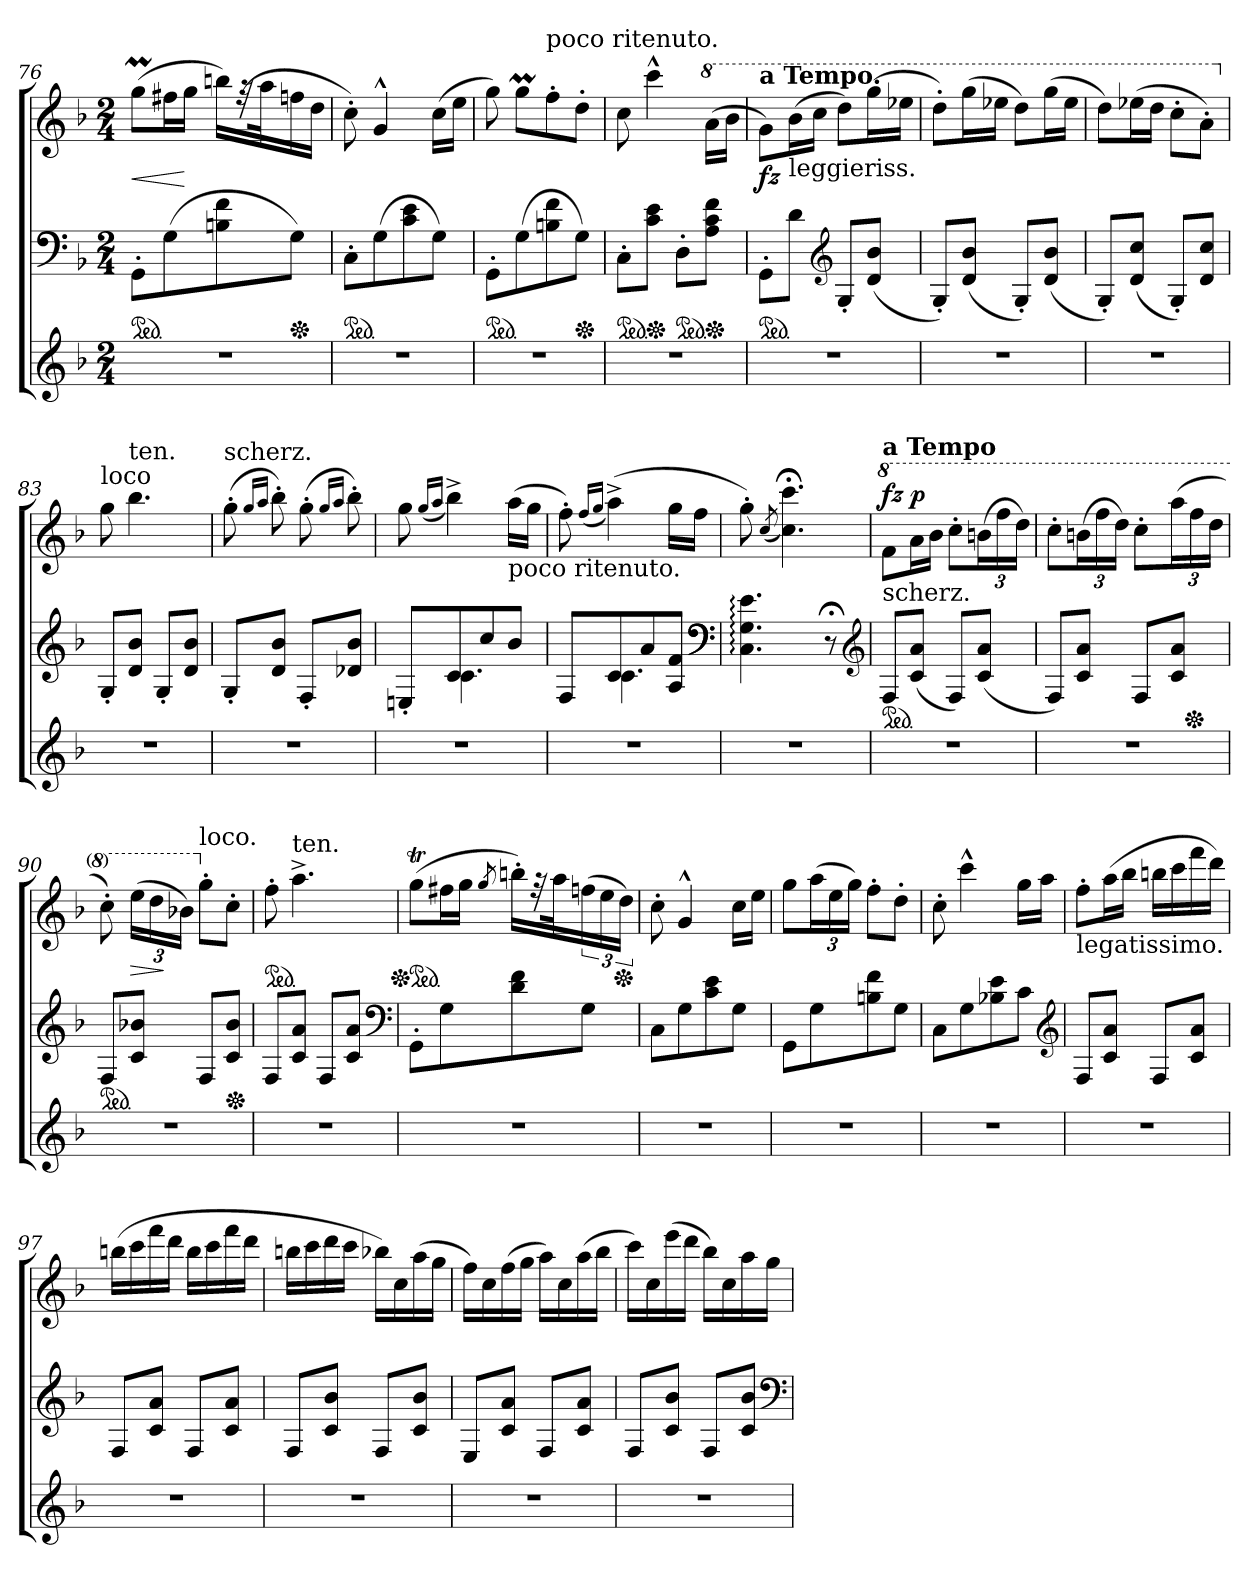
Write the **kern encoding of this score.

**kern	**kern	**kern	**dynam
*part3	*part2	*part1	*part1
*staff3	*staff2	*staff1	*staff1
*clefG2	*clefF4	*clefG2	*
*k[b-]	*k[b-]	*k[b-]	*
*M2/4	*M2/4	*M2/4	*
*	*ped	*	*
=76	=76	=76	=76
2r	8GG'>L	(8ggML	<
.	(8G	16ff#XL	.
.	.	16ggJJ	[
.	8Bn 8f	16bbnLL)	.
.	.	(32rff	.
.	.	32aaK	.
*	*Xped	*	*
.	8GJ)	16ffn	.
.	.	16ddJJ	.
=77	=77	=77	=77
*	*ped	*	*
2r	8C'>L	8cc'>)	.
.	(8G	4g^^>	.
.	8c 8e	.	.
.	8GJ)	(16ccLL	.
.	.	16eeJJ	.
=78	=78	=78	=78
*	*ped	*	*
2r	8GG'>L	8gg)	.
.	(8G	8ggML	.
!	!	!LO:TX:a:t=poco ritenuto.	!
.	8Bn 8f	8ff'>	.
*	*Xped	*	*
.	8GJ)	8dd'>J	.
=79	=79	=79	=79
*	*ped	*	*
2r	8C'>L	8cc	.
*	*Xped	*	*
.	8c 8eJ	4ccc^^>	.
*	*ped	*	*
.	8D'>L	.	.
*	*	*8va	*
*	*Xped	*	*
.	8A 8c 8fJ	(16aa\LL	.
.	.	16bb-JJ	.
=80	=80	=80	=80
!	!	!LO:TX:a:B:t=a Tempo.	!
*	*ped	*	*
2r	8GG'>L	8gg\L)	fz
!	!	!LO:TX:b:t=leggieriss.	!
.	8dJ	(16bb-\L	.
.	.	16ccc\JJ	.
*	*clefG2	*	*
.	8G'<L	8dddL)	.
.	(8d 8b-J	(16gggL	.
.	.	16eee-XJJ	.
=81	=81	=81	=81
2r	8G'<L)	8ddd'>L)	.
.	(8d 8b-J	(16gggL	.
.	.	16eee-XJJ	.
.	8G'<L)	8dddL)	.
.	(8d 8b-J	(16gggL	.
.	.	16eee-JJ	.
=82	=82	=82	=82
2r	8G'<L)	8dddL)	.
.	(8d 8ccJ	(16eee-XL	.
.	.	16dddJJ	.
.	8G'<L)	8ccc'>L	.
.	8d 8ccJ	8aa'>J)	.
=83	=83	=83	=83
*	*	*X8va	*
!	!	!LO:TX:a:t=loco	!
2r	8G'<L	8gg	.
!	!	!LO:TX:a:t=ten.	!
.	8d 8b-J	4.bb-	.
.	8G'<L	.	.
.	8d 8b-J	.	.
=84	=84	=84	=84
!	!	!LO:TX:a:t=scherz.	!
2r	8G'<L	(8gg'>	.
.	.	16qqgg/LL	.
.	.	16qqaa/JJ	.
.	8d 8b-J	8bb-'>)	.
.	8F'<L	(8gg'>	.
.	.	16qqgg/LL	.
.	.	16qqaa/JJ	.
.	8d-X 8b-J	8bb-'>)	.
=85	=85	=85	=85
*	*^	*	*
2r	8En'<L	8rEEyy	8gg	.
.	.	.	(16qqgg/LL	.
.	.	.	16qqaa/JJ	.
.	8c	4.c	4bb-^>)	.
.	8cc	.	.	.
!	!	!	!LO:TX:b:t=poco ritenuto.	!
.	8b-J	.	(16aaLL	.
.	.	.	16ggJJ	.
=86	=86	=86	=86	=86
2r	8FL	8rBByy	8ff'>)	.
.	.	.	(16qqff/LL	.
.	.	.	16qqgg/JJ	.
.	8c	4.c	(4aa^>)	.
.	8a	.	.	.
.	8A 8fJ	.	16ggLL	.
.	.	.	16ffJJ	.
*	*v	*v	*	*
*	*clefF4	*	*
=87	=87	=87	=87
2r	4.C: 4.G: 4.e:	8gg'>)	.
.	.	(<8qcc/	.
.	.	4.cc;< 4.ccc;<)	.
.	8r;<	.	.
*	*clefG2	*	*
=88	=88	=88	=88
*	*	*8va	*
!	!	!LO:TX:a:B:t=a Tempo	!
!	!	!LO:TX:b:t=scherz.	!
!	!	!	!LO:DY:a
*	*ped	*	*
2r	8FL	8ff\L	fz
!	!	!	!LO:DY:a
.	(8c 8aJ	16aa\L	p
.	.	16bb-\JJ	.
.	8FL)	8ccc'>L	.
.	(8c 8aJ	(24bbnL	.
.	.	24fff	.
.	.	24dddJJ)	.
=89	=89	=89	=89
*	*^	*	*
2r	8FL)	3ryy	8ccc'>L	.
.	8c 8aJ	.	(24bbnL	.
.	.	.	24fff	.
.	.	.	24dddJJ)	.
.	8FL	.	8ccc'>L	.
.	.	12ryy	.	.
.	8c 8aJ	.	(24aaaL	.
*	*Xped	*	*	*
.	.	12ryy	24fff	.
.	.	.	24dddJJ	.
*	*v	*v	*	*
=90	=90	=90	=90
*	*ped	*	*
2r	8FL	8ccc'>)	.
.	8c 8b-XJ	(24eeeLL	>
.	.	24ddd	.
.	.	24bb-XJJ)	]
*	*	*X8va	*
!	!	!LO:TX:a:t=loco.	!
.	8FL	8gg'>L	.
*	*Xped	*	*
.	8c 8b-J	8cc'>J	.
=91	=91	=91	=91
*	*	*ped	*
2r	8FL	8ff'>	.
!	!	!LO:TX:a:t=ten.	!
.	8c 8aJ	4.aa^<	.
.	8FL	.	.
.	8c 8aJ	.	.
*	*clefF4	*	*
=92	=92	=92	=92
*	*	*Xped	*
*	*	*ped	*
2r	8GG'>L	(8ggTL	.
.	8G	16ff#XL	.
.	.	16ggJJ	.
.	.	8qgg/	.
.	8d 8f	16bbn'LL)	.
.	.	32rff	.
.	.	32aaK	.
.	8GJ	(24ffn	.
.	.	24ee	.
*	*	*Xped	*
.	.	24ddJJ)	.
=93	=93	=93	=93
2r	8CL	8cc'>	.
.	8G	4g^^>	.
.	8c 8e	.	.
.	8GJ	16ccLL	.
.	.	16eeJJ	.
=94	=94	=94	=94
2r	8GGL	8ggL	.
.	8G	(24aaL	.
.	.	24ee	.
.	.	24ggJJ)	.
.	8Bn 8f	8ff'>L	.
.	8GJ	8dd'>J	.
=95	=95	=95	=95
2r	8CL	8cc'>	.
.	8G	4ccc^^>	.
.	8B-X 8e	.	.
.	8cJ	16ggLL	.
.	.	16aaJJ	.
*	*clefG2	*	*
=96	=96	=96	=96
!	!	!LO:TX:b:t=legatissimo.	!
2r	8FL	8ff'>L	.
.	8c 8aJ	(16aaL	.
.	.	16bb-JJ	.
.	8FL	16bbnLL	.
.	.	16ccc	.
.	8c 8aJ	16fff	.
.	.	16dddJJ)	.
=97	=97	=97	=97
2r	8FL	(16bbnLL	.
.	.	16ccc	.
.	8c 8aJ	16fff	.
.	.	16dddJJ	.
.	8FL	16bbLL	.
.	.	16ccc	.
.	8c 8aJ	16fff	.
.	.	16dddJJ	.
=98	=98	=98	=98
2r	8FL	16bbnLL	.
.	.	16ccc	.
.	8c 8b-J	16ddd	.
.	.	16cccJJ	.
.	8FL	16bb-XLL)	.
.	.	16cc	.
.	8c 8b-J	(>16aa	.
.	.	16ggJJ	.
=99	=99	=99	=99
2r	8EL	16ffLL)	.
.	.	16cc	.
.	8c 8aJ	(16ff	.
.	.	16ggJJ	.
.	8FL	16aaLL)	.
.	.	16cc	.
.	8c 8aJ	(16aa	.
.	.	16bb-JJ	.
=100	=100	=100	=100
2r	8FL	16cccLL)	.
.	.	16cc	.
.	8c 8b-J	(16eee	.
.	.	16dddJJ	.
.	8FL	16bb-LL)	.
.	.	16cc	.
.	8c 8b-J	16aa	.
.	.	16ggJJ	.
*	*clefF4	*	*
=	=	=	=
*-	*-	*-	*-
